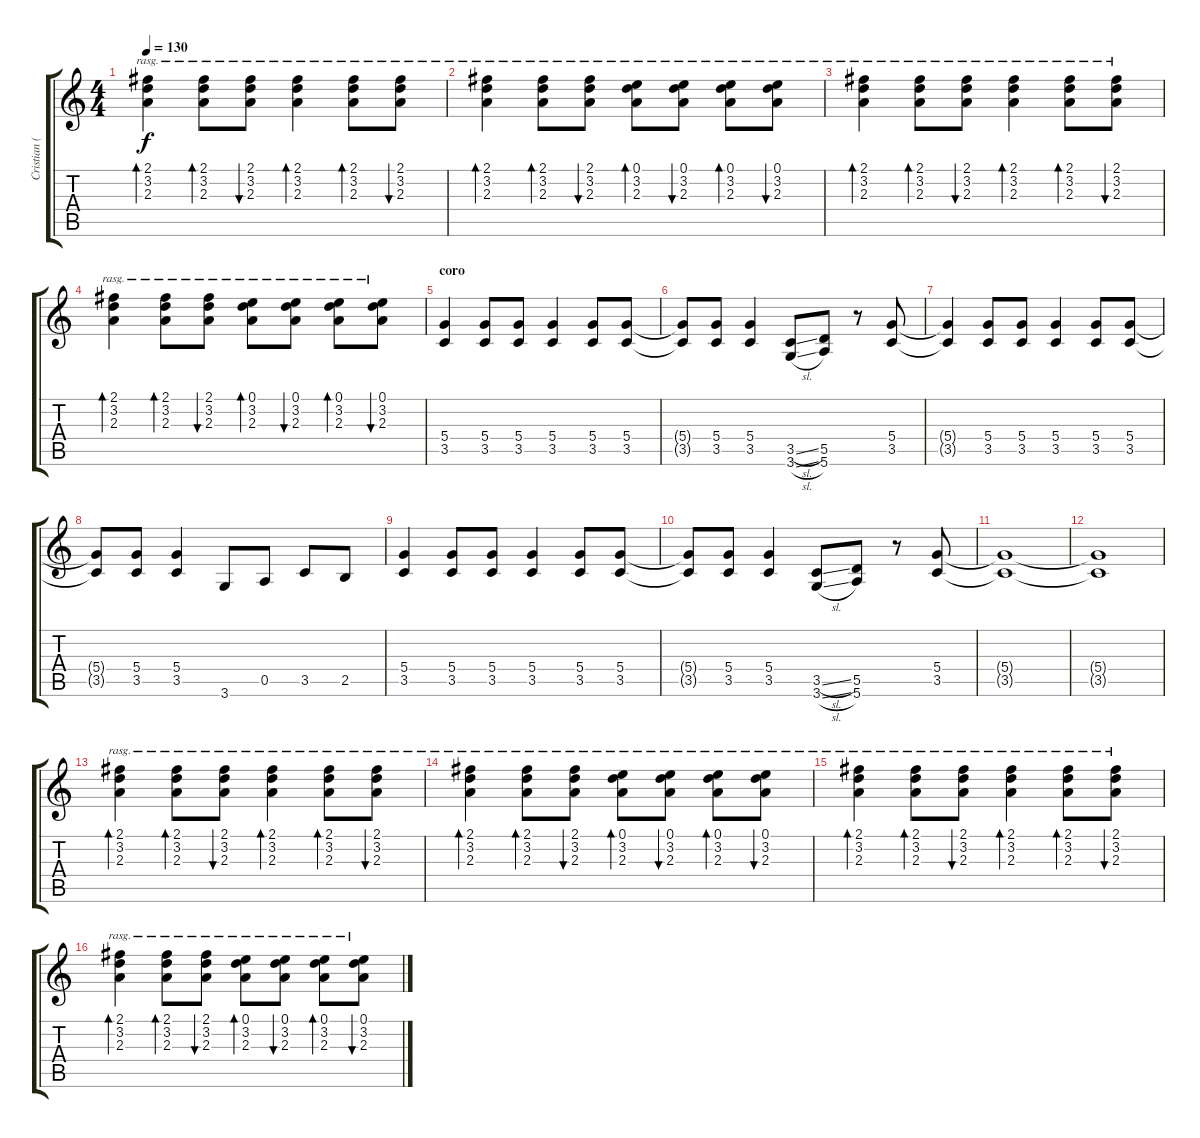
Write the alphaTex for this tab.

\track ("Cristian (guitarra)" "Cristian (") {instrument distortionguitar}
\staff {score tabs}
\tuning (E4 B3 G3 D3 A2 E2) {hide}
\ts (4 4)
\tempo 130
\clef g2
\ks c
(2.1 3.2 2.3).4{bd 120 rasg ii dy f} (2.1 3.2 2.3).8{bd 120 rasg ii} (2.1 3.2 2.3).8{bu 120 rasg ii} (2.1 3.2 2.3).4{bd 120 rasg ii} (2.1 3.2 2.3).8{bd 120 rasg ii} (2.1 3.2 2.3).8{bu 120 rasg ii} |
(2.1 3.2 2.3).4{bd 120 rasg ii} (2.1 3.2 2.3).8{bd 120 rasg ii} (2.1 3.2 2.3).8{bu 120 rasg ii} (0.1 3.2 2.3).8{bd 120 rasg ii} (0.1 3.2 2.3).8{bu 120 rasg ii} (0.1 3.2 2.3).8{bd 120 rasg ii} (0.1 3.2 2.3).8{bu 120 rasg ii} |
(2.1 3.2 2.3).4{bd 120 rasg ii} (2.1 3.2 2.3).8{bd 120 rasg ii} (2.1 3.2 2.3).8{bu 120 rasg ii} (2.1 3.2 2.3).4{bd 120 rasg ii} (2.1 3.2 2.3).8{bd 120 rasg ii} (2.1 3.2 2.3).8{bu 120 rasg ii} |
(2.1 3.2 2.3).4{bd 120 rasg ii} (2.1 3.2 2.3).8{bd 120 rasg ii} (2.1 3.2 2.3).8{bu 120 rasg ii} (0.1 3.2 2.3).8{bd 120 rasg ii} (0.1 3.2 2.3).8{bu 120 rasg ii} (0.1 3.2 2.3).8{bd 120 rasg ii} (0.1 3.2 2.3).8{bu 120 rasg ii} |
\section ("" "coro")
(5.4 3.5).4{volume 13 balance 15 instrument distortionguitar} (5.4 3.5).8 (5.4 3.5).8 (5.4 3.5).4 (5.4 3.5).8 (5.4 3.5).8 |
(5.4{t} 3.5{t}).8 (5.4 3.5).8 (5.4 3.5).4 (3.5{sl} 3.6{sl}).8 (5.5 5.6).8 r.8 (5.4 3.5).8 |
(5.4{t} 3.5{t}).4 (5.4 3.5).8 (5.4 3.5).8 (5.4 3.5).4 (5.4 3.5).8 (5.4 3.5).8 |
(5.4{t} 3.5{t}).8 (5.4 3.5).8 (5.4 3.5).4 3.6.8 0.5.8 3.5.8 2.5.8 |
(5.4 3.5).4 (5.4 3.5).8 (5.4 3.5).8 (5.4 3.5).4 (5.4 3.5).8 (5.4 3.5).8 |
(5.4{t} 3.5{t}).8 (5.4 3.5).8 (5.4 3.5).4 (3.5{sl} 3.6{sl}).8 (5.5 5.6).8 r.8 (5.4 3.5).8 |
(5.4{t} 3.5{t}).1 |
(5.4{t} 3.5{t}).1 |
\section ("" "")
(2.1 3.2 2.3).4{bd 120 rasg ii volume 10 balance 8 instrument electricguitarclean} (2.1 3.2 2.3).8{bd 120 rasg ii} (2.1 3.2 2.3).8{bu 120 rasg ii} (2.1 3.2 2.3).4{bd 120 rasg ii} (2.1 3.2 2.3).8{bd 120 rasg ii} (2.1 3.2 2.3).8{bu 120 rasg ii} |
(2.1 3.2 2.3).4{bd 120 rasg ii} (2.1 3.2 2.3).8{bd 120 rasg ii} (2.1 3.2 2.3).8{bu 120 rasg ii} (0.1 3.2 2.3).8{bd 120 rasg ii} (0.1 3.2 2.3).8{bu 120 rasg ii} (0.1 3.2 2.3).8{bd 120 rasg ii} (0.1 3.2 2.3).8{bu 120 rasg ii} |
(2.1 3.2 2.3).4{bd 120 rasg ii} (2.1 3.2 2.3).8{bd 120 rasg ii} (2.1 3.2 2.3).8{bu 120 rasg ii} (2.1 3.2 2.3).4{bd 120 rasg ii} (2.1 3.2 2.3).8{bd 120 rasg ii} (2.1 3.2 2.3).8{bu 120 rasg ii} |
(2.1 3.2 2.3).4{bd 120 rasg ii} (2.1 3.2 2.3).8{bd 120 rasg ii} (2.1 3.2 2.3).8{bu 120 rasg ii} (0.1 3.2 2.3).8{bd 120 rasg ii} (0.1 3.2 2.3).8{bu 120 rasg ii} (0.1 3.2 2.3).8{bd 120 rasg ii} (0.1 3.2 2.3).8{bu 120 rasg ii}
